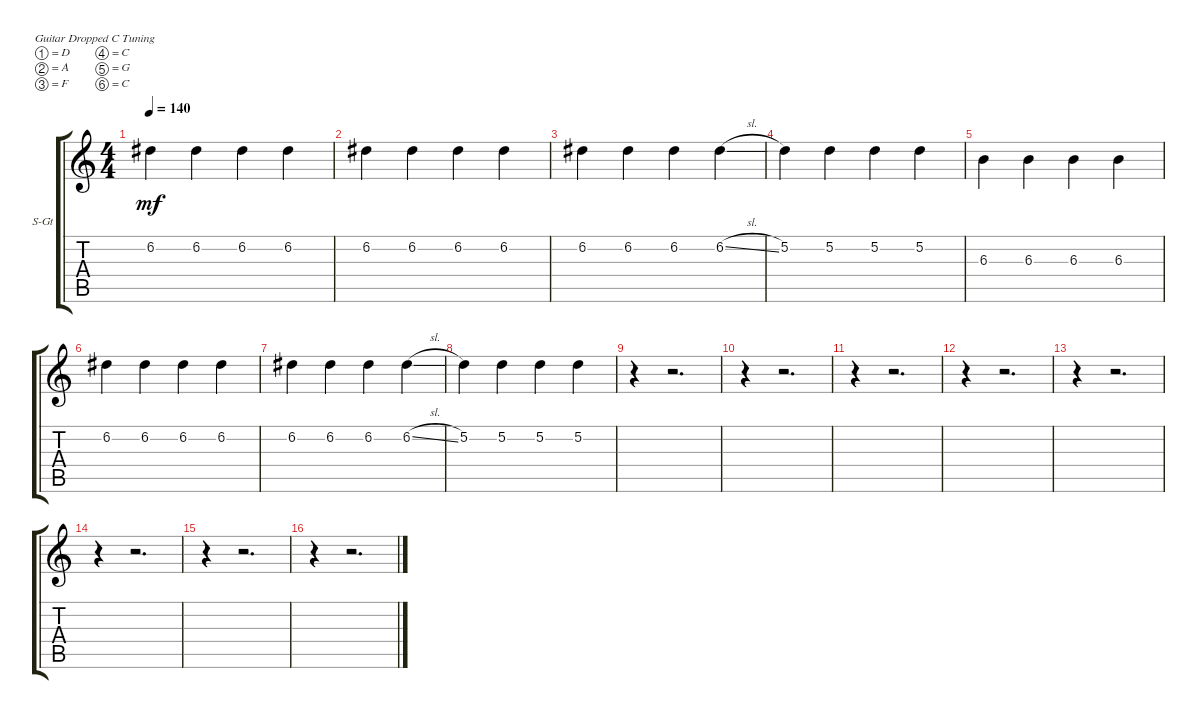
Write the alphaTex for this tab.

\bracketExtendMode groupsimilarinstruments
\firstSystemTrackNameOrientation horizontal
\otherSystemsTrackNameOrientation horizontal
\track ("Steel Lead" "S-Gt") {instrument acousticguitarsteel}
\staff {score tabs}
\tuning (D4 A3 F3 C3 G2 C2)
\ts (4 4)
\tempo 140
\clef g2
\ks c
6.2.4{dy mf} 6.2.4 6.2.4 6.2.4 |
6.2.4 6.2.4 6.2.4 6.2.4 |
6.2.4 6.2.4 6.2.4 6.2{sl}.4 |
5.2.4 5.2.4 5.2.4 5.2.4 |
6.3.4 6.3.4 6.3.4 6.3.4 |
6.2.4 6.2.4 6.2.4 6.2.4 |
6.2.4 6.2.4 6.2.4 6.2{sl}.4 |
5.2.4 5.2.4 5.2.4 5.2.4 |
r.4 r.2{d} |
r.4 r.2{d} |
r.4 r.2{d} |
r.4 r.2{d} |
r.4 r.2{d} |
r.4 r.2{d} |
r.4 r.2{d} |
r.4 r.2{d}
